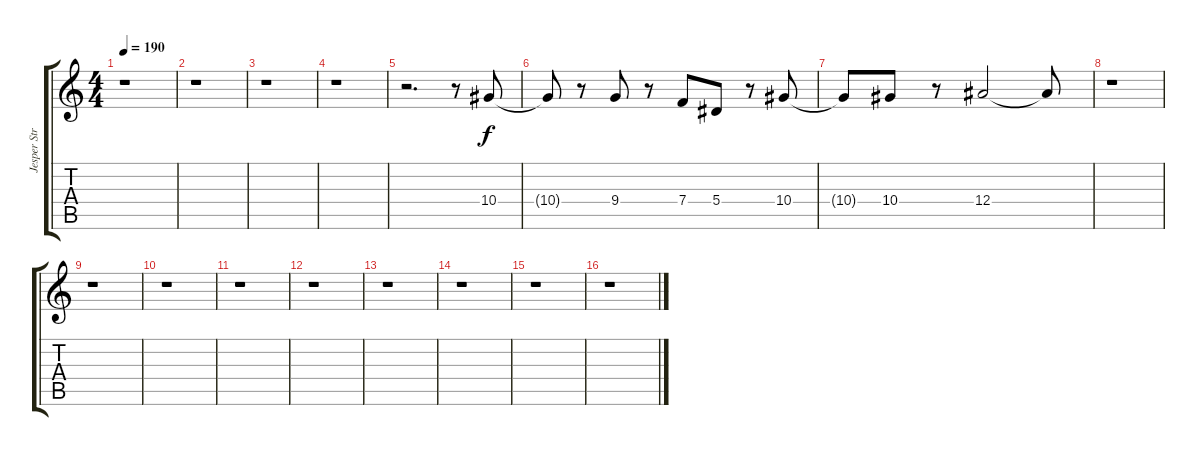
\track ("Jesper Strömblad" "Jesper Str") {instrument distortionguitar}
\staff {score tabs}
\tuning (C4 G3 Eb3 Bb2 F2 C2) {hide}
\ts (4 4)
\tempo 190
\clef g2
\ks c
r.1{dy f} |
r.1 |
r.1 |
r.1 |
r.2{d} r.8 10.4.8 |
10.4{t}.8 r.8 9.4.8 r.8 7.4.8 5.4.8 r.8 10.4.8 |
10.4{t}.8 10.4.8 r.8 12.4.2 12.4{t}.8 |
r.1 |
r.1 |
r.1 |
r.1 |
r.1 |
r.1 |
r.1 |
r.1 |
r.1
